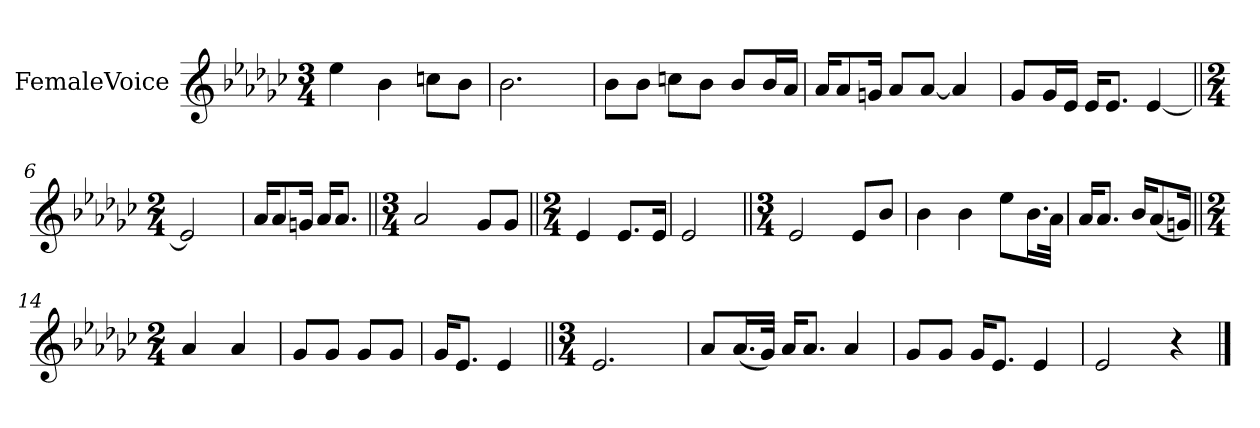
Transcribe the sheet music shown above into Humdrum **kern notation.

**kern
*part1
*staff1
*I"FemaleVoice
*clefG2
*k[b-e-a-d-g-c-]
*M3/4
*MM60
=1
4ee-
4b-
8ccn\L
8b-\J
=2
2.b-
=3
8b-\L
8b-\J
8ccn\L
8b-\J
8b-/L
16b-/L
16a-/JJ
=4
16a-/KL
8a-/
16gn/Jk
8a-/L
[8a-/J
4a-]
=5
8g-/L
16g-/L
16e-/JJ
16e-/KL
8.e-/J
[4e-
=6||
*M2/4
2e-]
=7
16a-/KL
8a-/
16gn/Jk
16a-/KL
8.a-/J
=8||
*M3/4
2a-
8g-/L
8g-/J
=9||
*M2/4
4e-
8.e-/L
16e-/Jk
=10
2e-
=11||
*M3/4
2e-
8e-/L
8b-/J
=12
4b-
4b-
8ee-\L
16.b-\L
32a-\JJk
=13
16a-/KL
8.a-/J
16b-/KL
(8a-/
16gn/Jk)
=14||
*M2/4
4a-
4a-
=15
8g-/L
8g-/J
8g-/L
8g-/J
=16
16g-/KL
8.e-/J
4e-
=17||
*M3/4
2.e-
=18
8a-/L
(16.a-/L
32g-/JJk)
16a-/KL
8.a-/J
4a-
=19
8g-/L
8g-/J
16g-/KL
8.e-/J
4e-
=20
2e-
4r
==
*-
